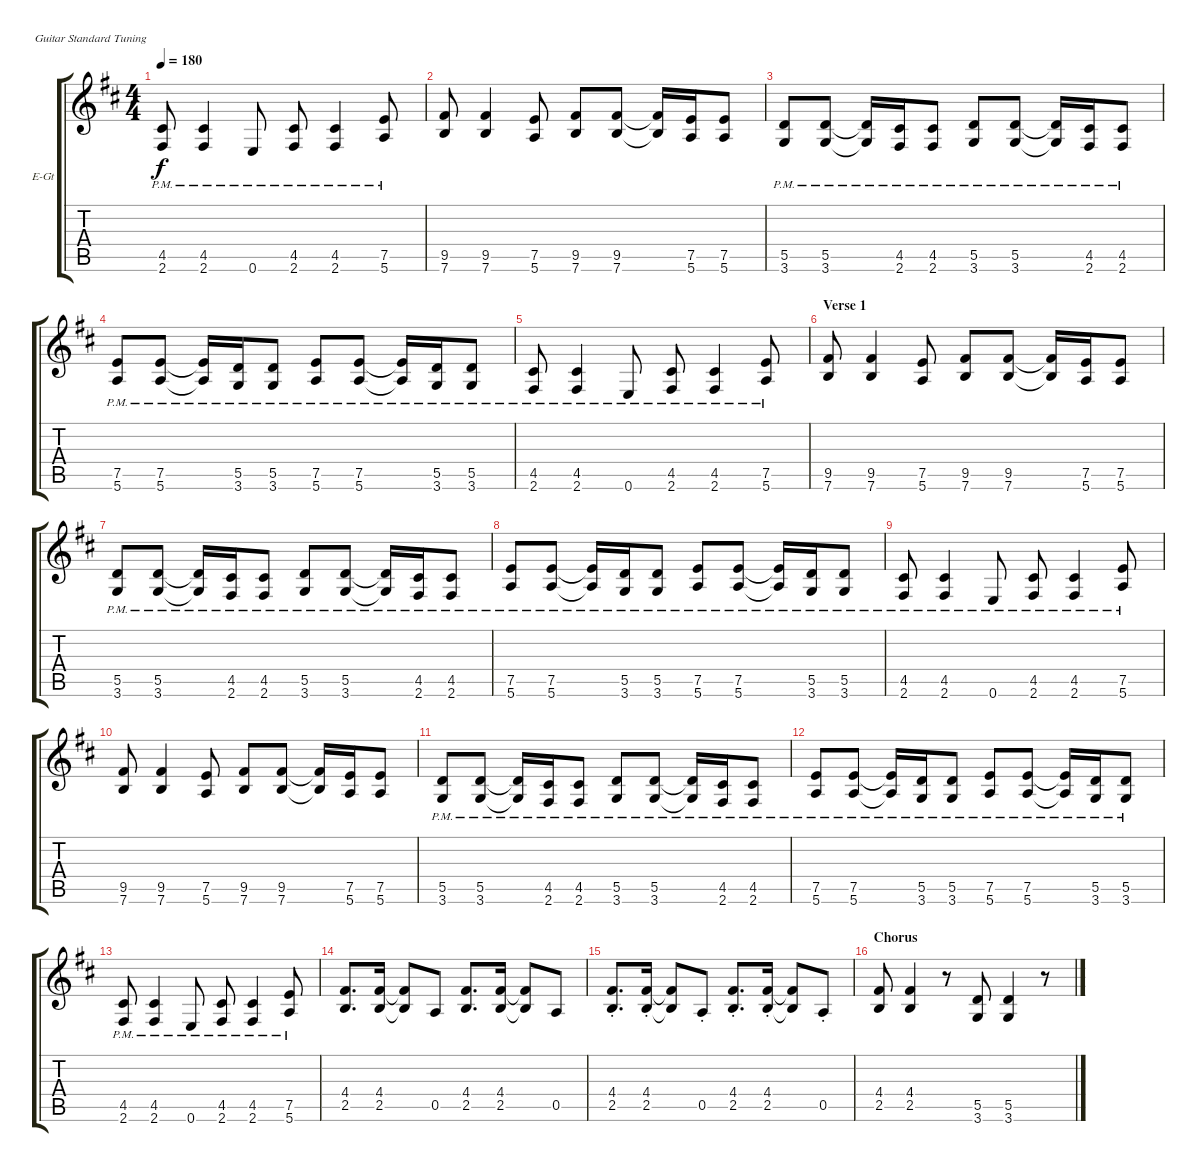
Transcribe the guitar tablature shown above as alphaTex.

\defaultSystemsLayout 4
\bracketExtendMode groupsimilarinstruments
\firstSystemTrackNameOrientation horizontal
\otherSystemsTrackNameOrientation horizontal
\track ("James Hetfield (Rhythm)" "E-Gt") {instrument distortionguitar}
\staff {score tabs}
\tuning (E4 B3 G3 D3 A2 E2)
\ts (4 4)
\tempo 180
\clef g2
\ks d
(2.6{pm} 4.5{pm}).8{dy f} (4.5{pm} 2.6{pm}).4 0.6{pm}.8 (2.6{pm} 4.5{pm}).8 (4.5{pm} 2.6{pm}).4 (5.6{pm} 7.5{pm}).8 |
(7.6 9.5).8 (9.5 7.6).4 (5.6 7.5).8 (7.6 9.5).8 (7.6 9.5).8 (9.5{t} 7.6{t}).16 (5.6 7.5).16 (7.5 5.6).8 |
(3.6{pm} 5.5{pm}).8 (3.6{pm} 5.5{pm}).8 (3.6{pm t} 5.5{pm t}).16 (4.5{pm} 2.6{pm}).16 (4.5{pm} 2.6{pm}).8 (5.5{pm} 3.6{pm}).8 (5.5{pm} 3.6{pm}).8 (5.5{pm t} 3.6{pm t}).16 (2.6{pm} 4.5{pm}).16 (2.6{pm} 4.5{pm}).8 |
(5.6{pm} 7.5{pm}).8 (5.6{pm} 7.5{pm}).8 (7.5{pm t} 5.6{pm t}).16 (3.6{pm} 5.5{pm}).16 (5.5{pm} 3.6{pm}).8 (5.6{pm} 7.5{pm}).8 (5.6{pm} 7.5{pm}).8 (7.5{pm t} 5.6{pm t}).16 (3.6{pm} 5.5{pm}).16 (3.6{pm} 5.5{pm}).8 |
(2.6{pm} 4.5{pm}).8 (4.5{pm} 2.6{pm}).4 0.6{pm}.8 (2.6{pm} 4.5{pm}).8 (4.5{pm} 2.6{pm}).4 (5.6{pm} 7.5{pm}).8 |
\section ("" "Verse 1")
(7.6 9.5).8 (9.5 7.6).4 (5.6 7.5).8 (7.6 9.5).8 (7.6 9.5).8 (9.5{t} 7.6{t}).16 (5.6 7.5).16 (7.5 5.6).8 |
(3.6{pm} 5.5{pm}).8 (3.6{pm} 5.5{pm}).8 (3.6{pm t} 5.5{pm t}).16 (4.5{pm} 2.6{pm}).16 (4.5{pm} 2.6{pm}).8 (5.5{pm} 3.6{pm}).8 (5.5{pm} 3.6{pm}).8 (5.5{pm t} 3.6{pm t}).16 (2.6{pm} 4.5{pm}).16 (2.6{pm} 4.5{pm}).8 |
(5.6{pm} 7.5{pm}).8 (5.6{pm} 7.5{pm}).8 (7.5{pm t} 5.6{pm t}).16 (3.6{pm} 5.5{pm}).16 (5.5{pm} 3.6{pm}).8 (5.6{pm} 7.5{pm}).8 (5.6{pm} 7.5{pm}).8 (7.5{pm t} 5.6{pm t}).16 (3.6{pm} 5.5{pm}).16 (3.6{pm} 5.5{pm}).8 |
(2.6{pm} 4.5{pm}).8 (4.5{pm} 2.6{pm}).4 0.6{pm}.8 (2.6{pm} 4.5{pm}).8 (4.5{pm} 2.6{pm}).4 (5.6{pm} 7.5{pm}).8 |
(7.6 9.5).8 (9.5 7.6).4 (5.6 7.5).8 (7.6 9.5).8 (7.6 9.5).8 (9.5{t} 7.6{t}).16 (5.6 7.5).16 (7.5 5.6).8 |
(3.6{pm} 5.5{pm}).8 (3.6{pm} 5.5{pm}).8 (3.6{pm t} 5.5{pm t}).16 (4.5{pm} 2.6{pm}).16 (4.5{pm} 2.6{pm}).8 (5.5{pm} 3.6{pm}).8 (5.5{pm} 3.6{pm}).8 (5.5{pm t} 3.6{pm t}).16 (2.6{pm} 4.5{pm}).16 (2.6{pm} 4.5{pm}).8 |
(5.6{pm} 7.5{pm}).8 (5.6{pm} 7.5{pm}).8 (7.5{pm t} 5.6{pm t}).16 (3.6{pm} 5.5{pm}).16 (5.5{pm} 3.6{pm}).8 (5.6{pm} 7.5{pm}).8 (5.6{pm} 7.5{pm}).8 (7.5{pm t} 5.6{pm t}).16 (3.6{pm} 5.5{pm}).16 (3.6{pm} 5.5{pm}).8 |
(2.6{pm} 4.5{pm}).8 (4.5{pm} 2.6{pm}).4 0.6{pm}.8 (2.6{pm} 4.5{pm}).8 (4.5{pm} 2.6{pm}).4 (5.6{pm} 7.5{pm}).8 |
(2.5 4.4).8{d} (4.4 2.5).16 (2.5{t} 4.4{t}).8 0.5.8 (2.5 4.4).8{d} (4.4 2.5).16 (2.5{t} 4.4{t}).8 0.5.8 |
(2.5{st} 4.4{st}).8{d} (4.4{st} 2.5{st}).16 (2.5{t} 4.4{t}).8 0.5{st}.8 (2.5{st} 4.4{st}).8{d} (4.4{st} 2.5{st}).16 (2.5{t} 4.4{t}).8 0.5{st}.8 |
\section ("" "Chorus")
(2.5 4.4).8 (2.5 4.4).4 r.8 (3.6 5.5).8 (3.6 5.5).4 r.8
